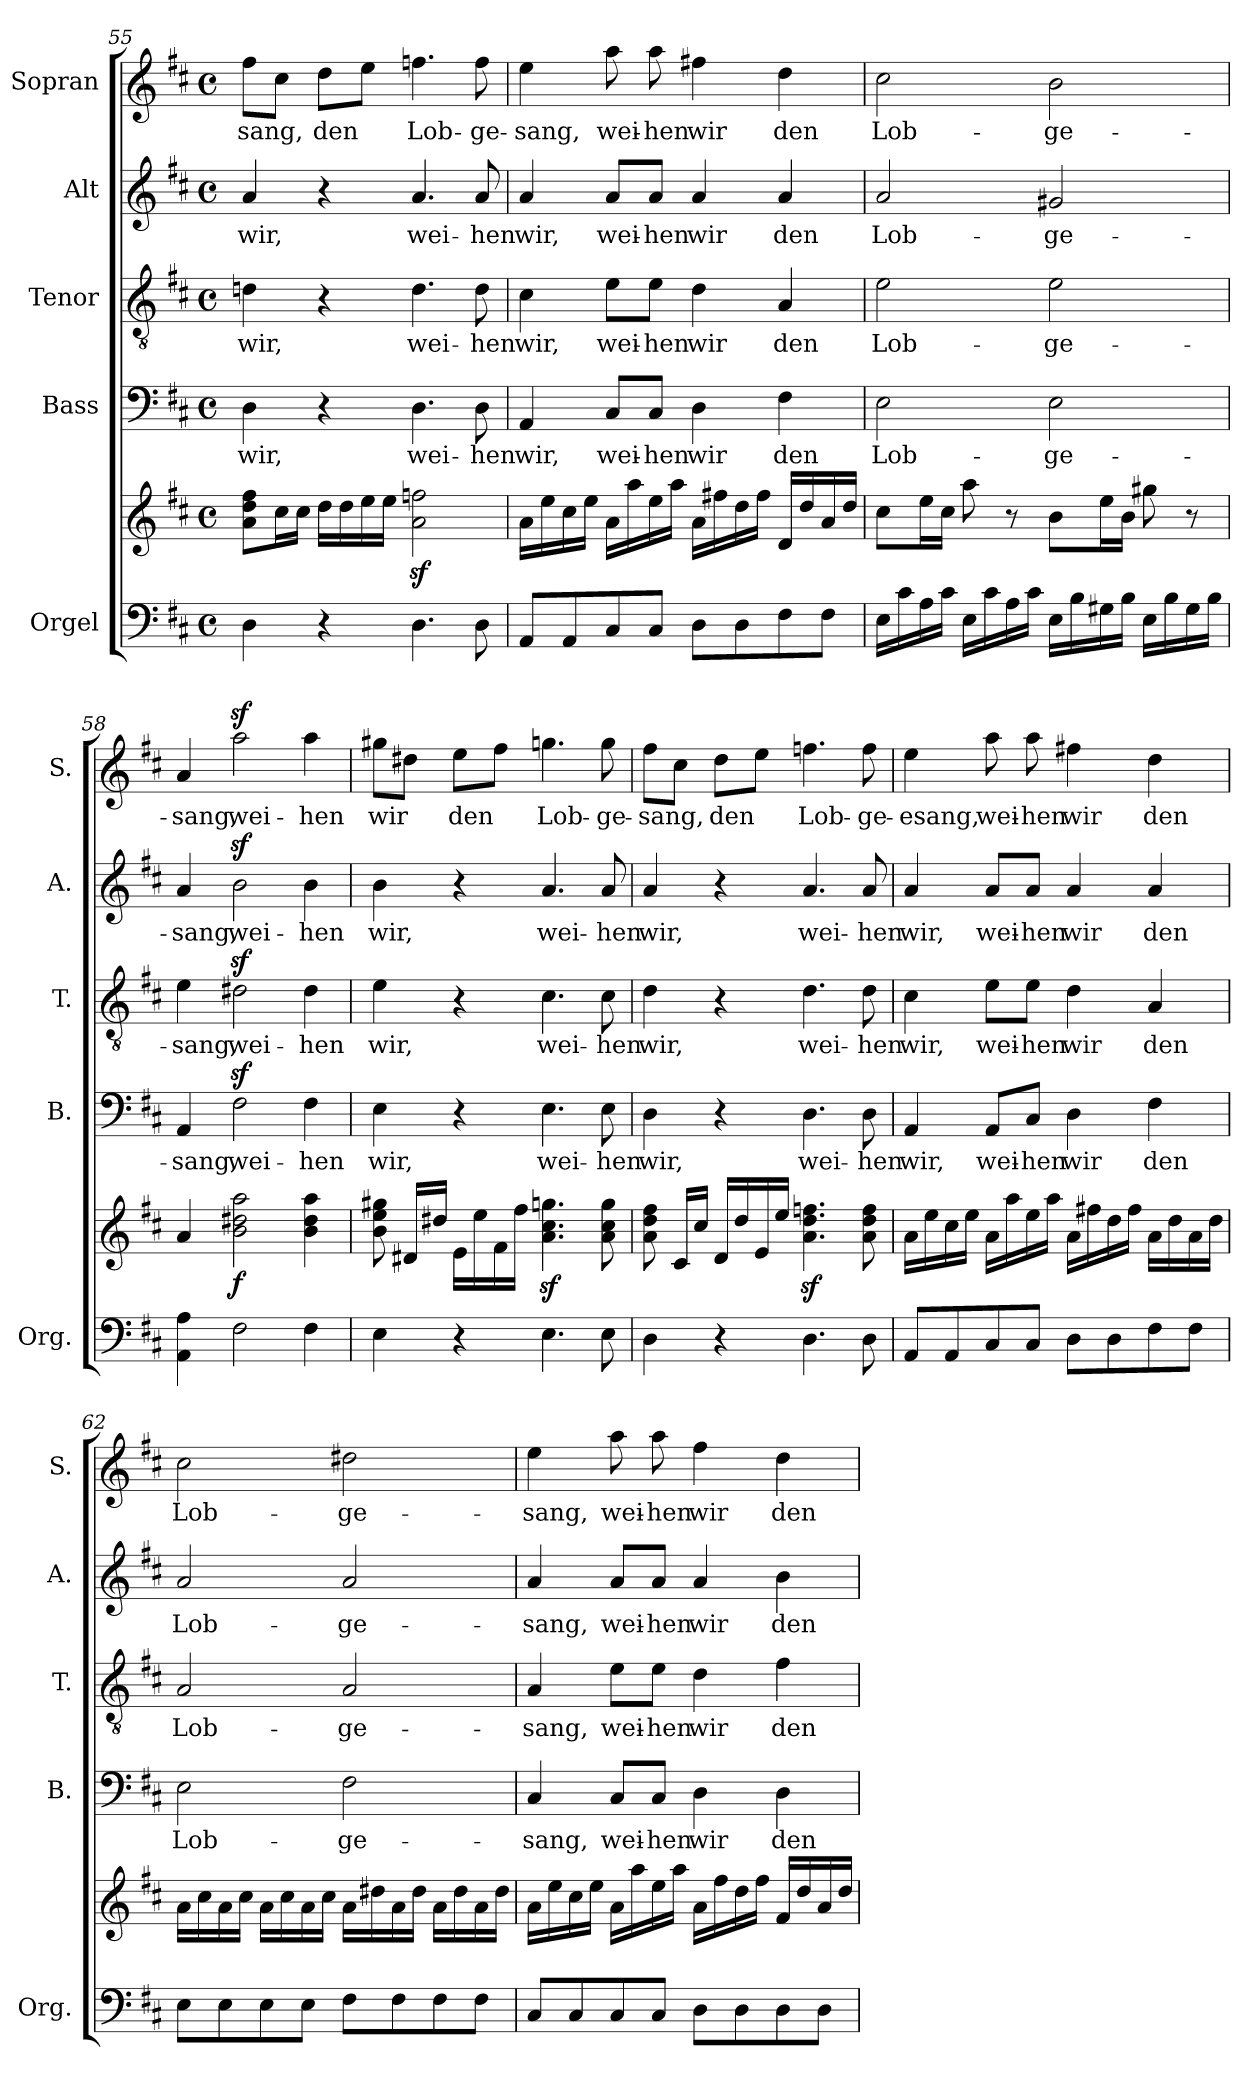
**kern	**kern	**dynam	**kern	**text	**kern	**text	**kern	**text	**kern	**text
*part5	*part5	*part5	*part4	*part4	*part3	*part3	*part2	*part2	*part1	*part1
*staff6	*staff5	*staff5/6	*staff4	*staff4	*staff3	*staff3	*staff2	*staff2	*staff1	*staff1
*I"Orgel	*	*	*I"Bass	*	*I"Tenor	*	*I"Alt	*	*I"Sopran	*
*I'Org.	*	*	*I'B.	*	*I'T.	*	*I'A.	*	*I'S.	*
*clefF4	*clefG2	*	*clefF4	*	*clefGv2	*	*clefG2	*	*clefG2	*
*k[f#c#]	*k[f#c#]	*	*k[f#c#]	*	*k[f#c#]	*	*k[f#c#]	*	*k[f#c#]	*
*D:	*D:	*	*D:	*	*D:	*	*D:	*	*D:	*
*M4/4	*M4/4	*	*M4/4	*	*M4/4	*	*M4/4	*	*M4/4	*
*met(c)	*met(c)	*	*met(c)	*	*met(c)	*	*met(c)	*	*met(c)	*
=55	=55	=55	=55	=55	=55	=55	=55	=55	=55	=55
!	!	!	!	!LO:LY:b	!	!LO:LY:b	!	!LO:LY:b	!	!LO:LY:b
4D\	8a\ 8dd\ 8ff#\L	.	4D\	wir,	4dn\	wir,	4a/	wir,	8ff#\L	-sang,
.	16cc#\L	.	.	.	.	.	.	.	8cc#\J	.
.	16cc#\JJ	.	.	.	.	.	.	.	.	.
!	!	!	!	!	!	!	!	!	!	!LO:LY:b
4r	16dd\LL	.	4r	.	4r	.	4r	.	8dd\L	den
.	16dd\	.	.	.	.	.	.	.	.	.
.	16ee\	.	.	.	.	.	.	.	8ee\J	.
.	16ee\JJ	.	.	.	.	.	.	.	.	.
!	!	!	!	!LO:LY:b	!	!LO:LY:b	!	!LO:LY:b	!	!LO:LY:b
4.D\	2a\z< 2ffn\z<	.	4.D\	wei-	4.d\	wei-	4.a/	wei-	4.ffn\	Lob-
!	!	!	!	!LO:LY:b	!	!LO:LY:b	!	!LO:LY:b	!	!LO:LY:b
8D\	.	.	8D\	-hen	8d\	-hen	8a/	-hen	8ff\	-ge-
!!LO:PB:g=z
=56	=56	=56	=56	=56	=56	=56	=56	=56	=56	=56
!	!	!	!	!LO:LY:b	!	!LO:LY:b	!	!LO:LY:b	!	!LO:LY:b
8AA/L	16a\LL	.	4AA/	wir,	4c#\	wir,	4a/	wir,	4ee\	-sang,
.	16ee\	.	.	.	.	.	.	.	.	.
8AA/	16cc#\	.	.	.	.	.	.	.	.	.
.	16ee\JJ	.	.	.	.	.	.	.	.	.
!	!	!	!	!LO:LY:b	!	!LO:LY:b	!	!LO:LY:b	!	!LO:LY:b
8C#/	16a\LL	.	8C#/L	wei-	8e\L	wei-	8a/L	wei-	8aa\	wei-
.	16aa\	.	.	.	.	.	.	.	.	.
!	!	!	!	!LO:LY:b	!	!LO:LY:b	!	!LO:LY:b	!	!LO:LY:b
8C#/J	16ee\	.	8C#/J	-hen	8e\J	-hen	8a/J	-hen	8aa\	-hen
.	16aa\JJ	.	.	.	.	.	.	.	.	.
!	!	!	!	!LO:LY:b	!	!LO:LY:b	!	!LO:LY:b	!	!LO:LY:b
8D\L	16a\LL	.	4D\	wir	4d\	wir	4a/	wir	4ff#X\	wir
.	16ff#X\	.	.	.	.	.	.	.	.	.
8D\	16dd\	.	.	.	.	.	.	.	.	.
.	16ff#\JJ	.	.	.	.	.	.	.	.	.
!	!	!	!	!LO:LY:b	!	!LO:LY:b	!	!LO:LY:b	!	!LO:LY:b
8F#\	16d/LL	.	4F#\	den	4A/	den	4a/	den	4dd\	den
.	16dd/	.	.	.	.	.	.	.	.	.
8F#\J	16a/	.	.	.	.	.	.	.	.	.
.	16dd/JJ	.	.	.	.	.	.	.	.	.
=57	=57	=57	=57	=57	=57	=57	=57	=57	=57	=57
!	!	!	!	!LO:LY:b	!	!LO:LY:b	!	!LO:LY:b	!	!LO:LY:b
16E\LL	8cc#\L	.	2E\	Lob-	2e\	Lob-	2a/	Lob-	2cc#\	Lob-
16c#\	.	.	.	.	.	.	.	.	.	.
16A\	16ee\L	.	.	.	.	.	.	.	.	.
16c#\JJ	16cc#\JJ	.	.	.	.	.	.	.	.	.
16E\LL	8aa\	.	.	.	.	.	.	.	.	.
16c#\	.	.	.	.	.	.	.	.	.	.
16A\	8r	.	.	.	.	.	.	.	.	.
16c#\JJ	.	.	.	.	.	.	.	.	.	.
!	!	!	!	!LO:LY:b	!	!LO:LY:b	!	!LO:LY:b	!	!LO:LY:b
16E\LL	8b\L	.	2E\	-ge-	2e\	-ge-	2g#X/	-ge-	2b\	-ge-
16B\	.	.	.	.	.	.	.	.	.	.
16G#X\	16ee\L	.	.	.	.	.	.	.	.	.
16B\JJ	16b\JJ	.	.	.	.	.	.	.	.	.
16E\LL	8gg#X\	.	.	.	.	.	.	.	.	.
16B\	.	.	.	.	.	.	.	.	.	.
16G#\	8r	.	.	.	.	.	.	.	.	.
16B\JJ	.	.	.	.	.	.	.	.	.	.
=58	=58	=58	=58	=58	=58	=58	=58	=58	=58	=58
!	!	!	!	!LO:LY:b	!	!LO:LY:b	!	!LO:LY:b	!	!LO:LY:b
4AA\ 4A\	4a/	.	4AA/	-sang,	4e\	-sang,	4a/	-sang,	4a/	-sang,
!	!	!LO:DY:b	!	!LO:LY:b	!	!LO:LY:b	!	!LO:LY:b	!	!LO:LY:b
2F#\	2b\ 2dd#X\ 2aa\	f	2F#z>\	wei-	2d#Xz>\	wei-	2bz>\	wei-	2aaz>\	wei-
!	!	!	!	!LO:LY:b	!	!LO:LY:b	!	!LO:LY:b	!	!LO:LY:b
4F#\	4b\ 4dd#\ 4aa\	.	4F#\	-hen	4d#\	-hen	4b\	-hen	4aa\	-hen
=59	=59	=59	=59	=59	=59	=59	=59	=59	=59	=59
!	!	!	!	!LO:LY:b	!	!LO:LY:b	!	!LO:LY:b	!	!LO:LY:b
4E\	8b\ 8ee\ 8gg#X\	.	4E\	wir,	4e\	wir,	4b\	wir,	8gg#X\L	wir
.	16d#X/LL	.	.	.	.	.	.	.	8dd#X\J	.
.	16dd#X/JJ	.	.	.	.	.	.	.	.	.
!	!	!	!	!	!	!	!	!	!	!LO:LY:b
4r	16e\LL	.	4r	.	4r	.	4r	.	8ee\L	den
.	16ee\	.	.	.	.	.	.	.	.	.
.	16f#\	.	.	.	.	.	.	.	8ff#\J	.
.	16ff#\JJ	.	.	.	.	.	.	.	.	.
!	!	!	!	!LO:LY:b	!	!LO:LY:b	!	!LO:LY:b	!	!LO:LY:b
4.E\	4.a\z< 4.cc#\z< 4.ggn\z<	.	4.E\	wei-	4.c#\	wei-	4.a/	wei-	4.ggn\	Lob-
!	!	!	!	!LO:LY:b	!	!LO:LY:b	!	!LO:LY:b	!	!LO:LY:b
8E\	8a\ 8cc#\ 8gg\	.	8E\	-hen	8c#\	-hen	8a/	-hen	8gg\	-ge-
=60	=60	=60	=60	=60	=60	=60	=60	=60	=60	=60
!	!	!	!	!LO:LY:b	!	!LO:LY:b	!	!LO:LY:b	!	!LO:LY:b
4D\	8a\ 8dd\ 8ff#\	.	4D\	wir,	4d\	wir,	4a/	wir,	8ff#\L	-sang,
.	16c#/LL	.	.	.	.	.	.	.	8cc#\J	.
.	16cc#/JJ	.	.	.	.	.	.	.	.	.
!	!	!	!	!	!	!	!	!	!	!LO:LY:b
4r	16d/LL	.	4r	.	4r	.	4r	.	8dd\L	den
.	16dd/	.	.	.	.	.	.	.	.	.
.	16e/	.	.	.	.	.	.	.	8ee\J	.
.	16ee/JJ	.	.	.	.	.	.	.	.	.
!	!	!	!	!LO:LY:b	!	!LO:LY:b	!	!LO:LY:b	!	!LO:LY:b
4.D\	4.a\z< 4.dd\z< 4.ffn\z<	.	4.D\	wei-	4.d\	wei-	4.a/	wei-	4.ffn\	Lob-
!	!	!	!	!LO:LY:b	!	!LO:LY:b	!	!LO:LY:b	!	!LO:LY:b
8D\	8a\ 8dd\ 8ff\	.	8D\	-hen	8d\	-hen	8a/	-hen	8ff\	-ge-
!!LO:LB:g=z
=61	=61	=61	=61	=61	=61	=61	=61	=61	=61	=61
!	!	!	!	!LO:LY:b	!	!LO:LY:b	!	!LO:LY:b	!	!LO:LY:b
8AA/L	16a\LL	.	4AA/	wir,	4c#\	wir,	4a/	wir,	4ee\	-esang,
.	16ee\	.	.	.	.	.	.	.	.	.
8AA/	16cc#\	.	.	.	.	.	.	.	.	.
.	16ee\JJ	.	.	.	.	.	.	.	.	.
!	!	!	!	!LO:LY:b	!	!LO:LY:b	!	!LO:LY:b	!	!LO:LY:b
8C#/	16a\LL	.	8AA/L	wei-	8e\L	wei-	8a/L	wei-	8aa\	wei-
.	16aa\	.	.	.	.	.	.	.	.	.
!	!	!	!	!LO:LY:b	!	!LO:LY:b	!	!LO:LY:b	!	!LO:LY:b
8C#/J	16ee\	.	8C#/J	-hen	8e\J	-hen	8a/J	-hen	8aa\	-hen
.	16aa\JJ	.	.	.	.	.	.	.	.	.
!	!	!	!	!LO:LY:b	!	!LO:LY:b	!	!LO:LY:b	!	!LO:LY:b
8D\L	16a\LL	.	4D\	wir	4d\	wir	4a/	wir	4ff#X\	wir
.	16ff#X\	.	.	.	.	.	.	.	.	.
8D\	16dd\	.	.	.	.	.	.	.	.	.
.	16ff#\JJ	.	.	.	.	.	.	.	.	.
!	!	!	!	!LO:LY:b	!	!LO:LY:b	!	!LO:LY:b	!	!LO:LY:b
8F#\	16a\LL	.	4F#\	den	4A/	den	4a/	den	4dd\	den
.	16dd\	.	.	.	.	.	.	.	.	.
8F#\J	16a\	.	.	.	.	.	.	.	.	.
.	16dd\JJ	.	.	.	.	.	.	.	.	.
=62	=62	=62	=62	=62	=62	=62	=62	=62	=62	=62
!	!	!	!	!LO:LY:b	!	!LO:LY:b	!	!LO:LY:b	!	!LO:LY:b
8E\L	16a\LL	.	2E\	Lob-	2A/	Lob-	2a/	Lob-	2cc#\	Lob-
.	16cc#\	.	.	.	.	.	.	.	.	.
8E\	16a\	.	.	.	.	.	.	.	.	.
.	16cc#\JJ	.	.	.	.	.	.	.	.	.
8E\	16a\LL	.	.	.	.	.	.	.	.	.
.	16cc#\	.	.	.	.	.	.	.	.	.
8E\J	16a\	.	.	.	.	.	.	.	.	.
.	16cc#\JJ	.	.	.	.	.	.	.	.	.
!	!	!	!	!LO:LY:b	!	!LO:LY:b	!	!LO:LY:b	!	!LO:LY:b
8F#\L	16a\LL	.	2F#\	-ge-	2A/	-ge-	2a/	-ge-	2dd#X\	-ge-
.	16dd#X\	.	.	.	.	.	.	.	.	.
8F#\	16a\	.	.	.	.	.	.	.	.	.
.	16dd#\JJ	.	.	.	.	.	.	.	.	.
8F#\	16a\LL	.	.	.	.	.	.	.	.	.
.	16dd#\	.	.	.	.	.	.	.	.	.
8F#\J	16a\	.	.	.	.	.	.	.	.	.
.	16dd#\JJ	.	.	.	.	.	.	.	.	.
=63	=63	=63	=63	=63	=63	=63	=63	=63	=63	=63
!	!	!	!	!LO:LY:b	!	!LO:LY:b	!	!LO:LY:b	!	!LO:LY:b
8C#/L	16a\LL	.	4C#/	-sang,	4A/	-sang,	4a/	-sang,	4ee\	-sang,
.	16ee\	.	.	.	.	.	.	.	.	.
8C#/	16cc#\	.	.	.	.	.	.	.	.	.
.	16ee\JJ	.	.	.	.	.	.	.	.	.
!	!	!	!	!LO:LY:b	!	!LO:LY:b	!	!LO:LY:b	!	!LO:LY:b
8C#/	16a\LL	.	8C#/L	wei-	8e\L	wei-	8a/L	wei-	8aa\	wei-
.	16aa\	.	.	.	.	.	.	.	.	.
!	!	!	!	!LO:LY:b	!	!LO:LY:b	!	!LO:LY:b	!	!LO:LY:b
8C#/J	16ee\	.	8C#/J	-hen	8e\J	-hen	8a/J	-hen	8aa\	-hen
.	16aa\JJ	.	.	.	.	.	.	.	.	.
!	!	!	!	!LO:LY:b	!	!LO:LY:b	!	!LO:LY:b	!	!LO:LY:b
8D\L	16a\LL	.	4D\	wir	4d\	wir	4a/	wir	4ff#\	wir
.	16ff#\	.	.	.	.	.	.	.	.	.
8D\	16dd\	.	.	.	.	.	.	.	.	.
.	16ff#\JJ	.	.	.	.	.	.	.	.	.
!	!	!	!	!LO:LY:b	!	!LO:LY:b	!	!LO:LY:b	!	!LO:LY:b
8D\	16f#/LL	.	4D\	den	4f#\	den	4b\	den	4dd\	den
.	16dd/	.	.	.	.	.	.	.	.	.
8D\J	16a/	.	.	.	.	.	.	.	.	.
.	16dd/JJ	.	.	.	.	.	.	.	.	.
=	=	=	=	=	=	=	=	=	=	=
*-	*-	*-	*-	*-	*-	*-	*-	*-	*-	*-
